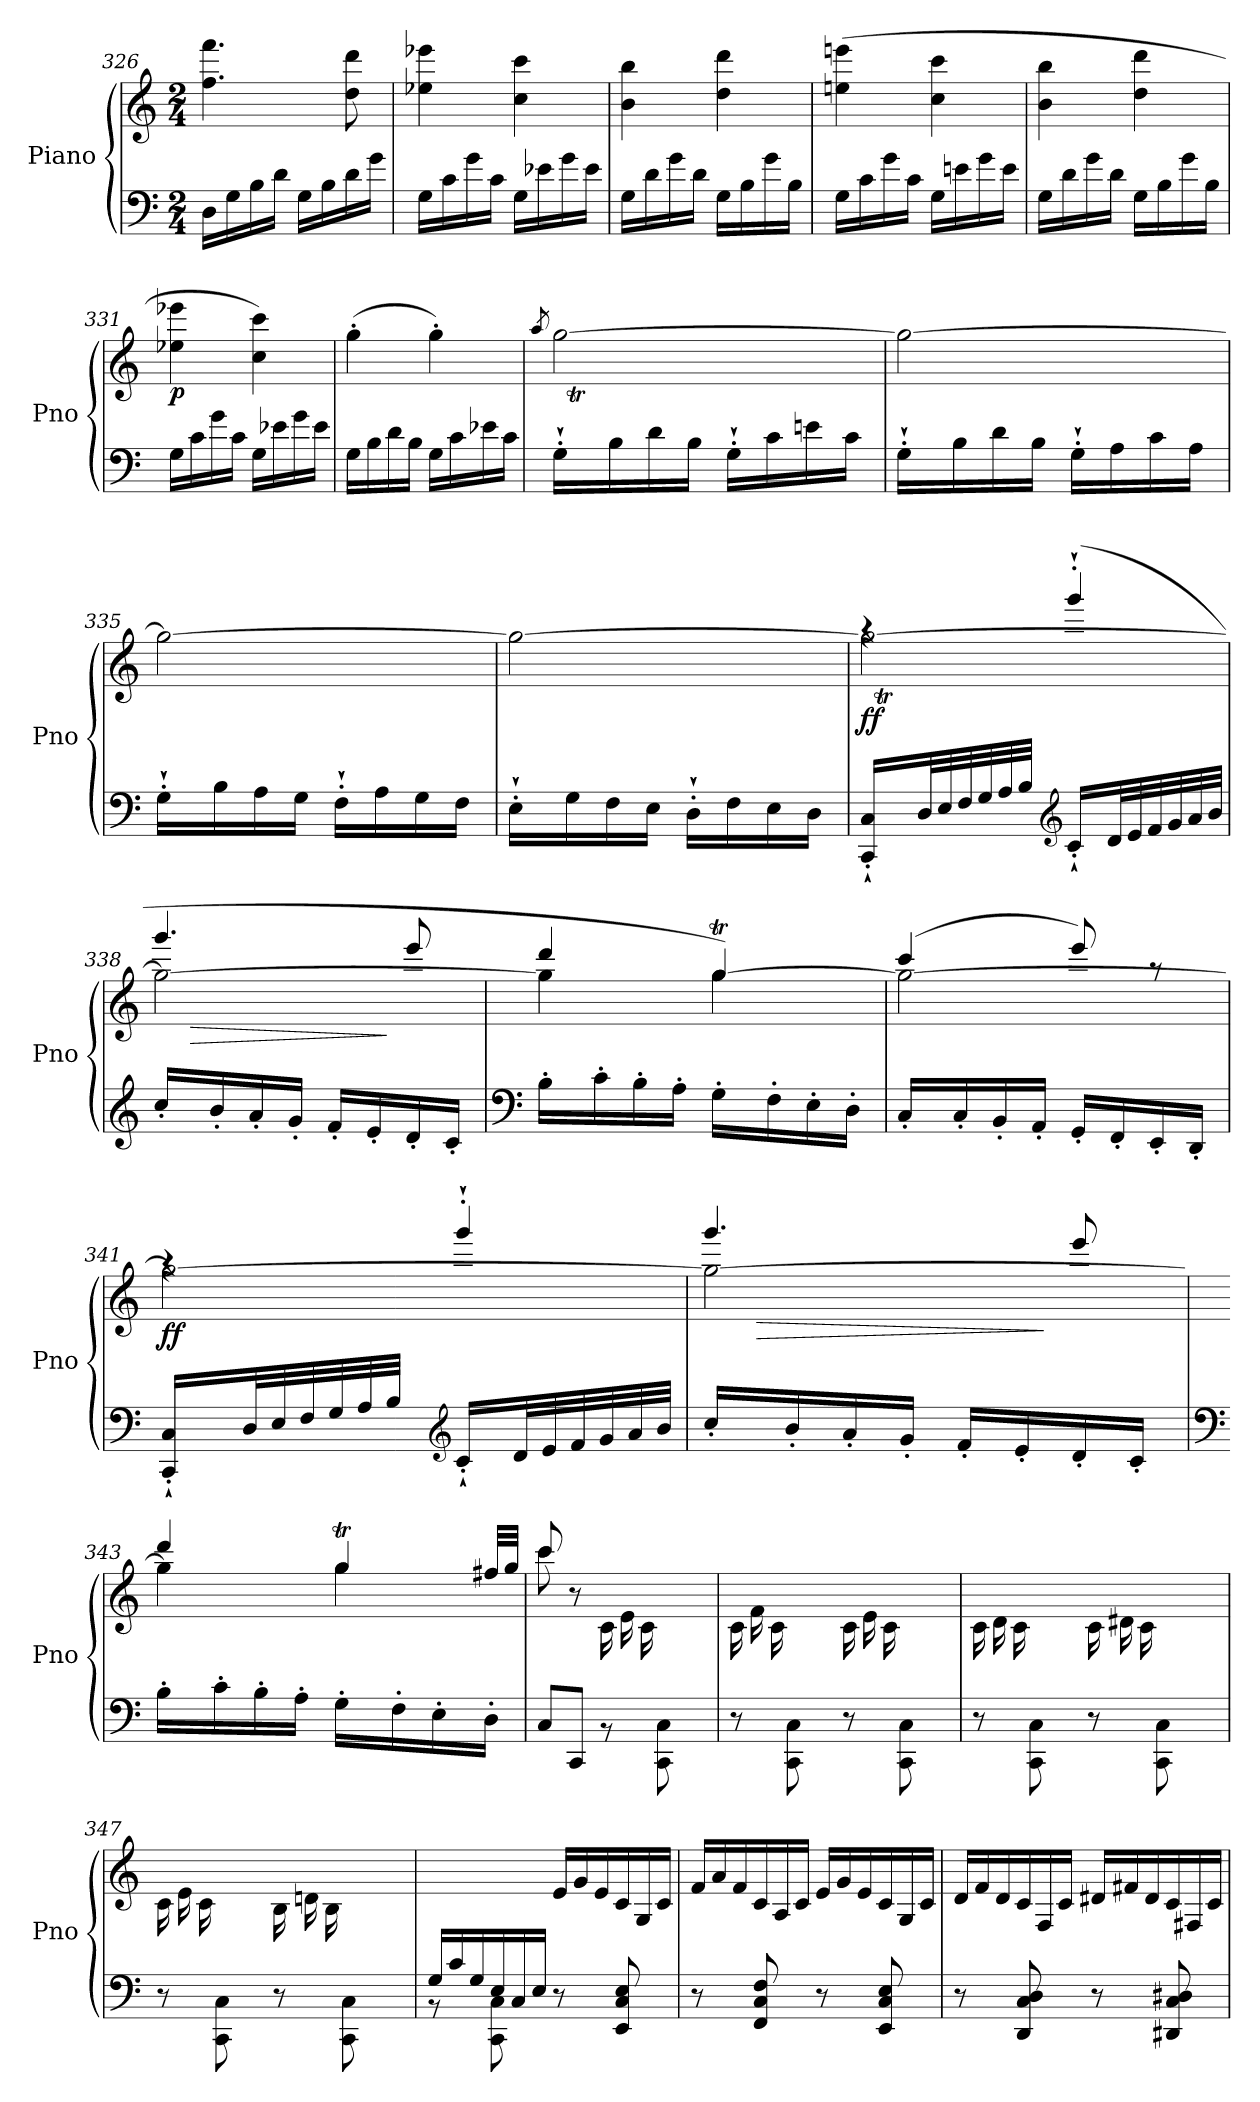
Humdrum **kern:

**kern	**kern	**dynam
*part1	*part1	*part1
*staff2	*staff1	*staff1/2
*I"Piano	*	*
*I'Pno	*	*
!!LO:PB:g=z
*clefF4	*clefG2	*
*k[]	*k[]	*
*M2/4	*M2/4	*
=326	=326	=326
16D\LL	4.ff\ 4.fff\	.
16G\	.	.
16B\	.	.
16d\JJ	.	.
16G\LL	.	.
16B\	.	.
16d\	8dd\ 8ddd\	.
16g\JJ	.	.
=327	=327	=327
16G\LL	4ee-X\ 4eee-X\	.
16c\	.	.
16g\	.	.
16c\JJ	.	.
16G\LL	4cc\ 4ccc\	.
16e-X\	.	.
16g\	.	.
16e-\JJ	.	.
=328	=328	=328
16G\LL	4b\ 4bb\	.
16d\	.	.
16g\	.	.
16d\JJ	.	.
16G\LL	4dd\ 4ddd\	.
16B\	.	.
16g\	.	.
16B\JJ	.	.
=329	=329	=329
!	!	!LO:DY:b
16G\LL	(>4een\ 4eeen\	other-dynamics
16c\	.	.
16g\	.	.
16c\JJ	.	.
16G\LL	4cc\ 4ccc\	.
16en\	.	.
16g\	.	.
16e\JJ	.	.
=330	=330	=330
16G\LL	4b\ 4bb\	.
16d\	.	.
16g\	.	.
16d\JJ	.	.
16G\LL	4dd\ 4ddd\	.
16B\	.	.
16g\	.	.
16B\JJ	.	.
!!LO:LB:g=z
=331	=331	=331
!	!	!LO:DY:b
16G\LL	4ee-X\ 4eee-X\	p
16c\	.	.
16g\	.	.
16c\JJ	.	.
!	!	!LO:DY:b
16G\LL	4cc\ 4ccc\)	other-dynamics
16e-X\	.	.
16g\	.	.
16e-\JJ	.	.
=332	=332	=332
16G\LL	(>4gg'\	.
16B\	.	.
16d\	.	.
16B\JJ	.	.
16G\LL	4gg'\)	.
16c\	.	.
16e-X\	.	.
16c\JJ	.	.
=333	=333	=333
.	8qaa/	.
*	*^	*
!	!	!	!LO:DY:b
16G'`\LL	[2gg\	32aaTLLLyy	other-dynamics
.	.	32ggyy	.
16B\	.	32aayy	.
.	.	32ggyy	.
16d\	.	32aayy	.
.	.	32ggyy	.
16B\JJ	.	32aayy	.
.	.	32ggJJJyy	.
16G'`\LL	.	32aaLLLyy	.
.	.	32ggyy	.
16c\	.	32aayy	.
.	.	32ggyy	.
16en\	.	32aayy	.
.	.	32ggyy	.
16c\JJ	.	32aayy	.
.	.	32ggJJJyy	.
!!LO:LB:g=z	!!
=334	=334	=334	=334
16G'`\LL	2gg\_	32aaLLLyy	.
.	.	32ggyy	.
16B\	.	32aayy	.
.	.	32ggyy	.
16d\	.	32aayy	.
.	.	32ggyy	.
16B\JJ	.	32aayy	.
.	.	32ggJJJyy	.
16G'`\LL	.	32aaLLLyy	.
.	.	32ggyy	.
16A\	.	32aayy	.
.	.	32ggyy	.
16c\	.	32aayy	.
.	.	32ggyy	.
16A\JJ	.	32aayy	.
.	.	32ggJJJyy	.
!!LO:LB:g=z	!!
=335	=335	=335	=335
16G'`\LL	2gg\_	32aaLLLyy	.
.	.	32ggyy	.
16B\	.	32aayy	.
.	.	32ggyy	.
16A\	.	32aayy	.
.	.	32ggyy	.
16G\JJ	.	32aayy	.
.	.	32ggJJJyy	.
16F'`\LL	.	32aaLLLyy	.
.	.	32ggyy	.
16A\	.	32aayy	.
.	.	32ggyy	.
16G\	.	32aayy	.
.	.	32ggyy	.
16F\JJ	.	32aayy	.
.	.	32ggJJJyy	.
=336	=336	=336	=336
16E'`\LL	2gg\_	32aaLLLyy	.
.	.	32ggyy	.
16G\	.	32aayy	.
.	.	32ggyy	.
16F\	.	32aayy	.
.	.	32ggyy	.
16E\JJ	.	32aayy	.
.	.	32ggJJJyy	.
16D'`\LL	.	32aaLLLyy	.
.	.	32ggyy	.
16F\	.	32aayy	.
.	.	32ggyy	.
16E\	.	32aayy	.
.	.	32ggyy	.
16D\JJ	.	32aaTTTyy	.
.	.	32ggJJJyy	.
=337	=337	=337	=337
*	*	*^	*
!	!	!	!	!LO:DY:b
16CC/'` 16C/'`LL	2gg\_	32aaTLLLyy	4raa	ff
.	.	32ggyy	.	.
32D/L	.	32aayy	.	.
32E/	.	32ggyy	.	.
32F/	.	32aayy	.	.
32G/	.	32ggyy	.	.
32A/	.	32aayy	.	.
32B/JJJ	.	32ggJJJyy	.	.
*clefG2	*	*	*	*
16c'`/LL	.	32aaLLLyy	(>4ggg'`/	.
.	.	32ggyy	.	.
32d/L	.	32aayy	.	.
32e/	.	32ggyy	.	.
32f/	.	32aayy	.	.
32g/	.	32ggyy	.	.
32a/	.	32aayy	.	.
32b/JJJ	.	32ggJJJyy	.	.
!!LO:LB:g=z	!!	!!
=338	=338	=338	=338	=338
16cc'/LL	2gg\_	32aaLLLyy	4.ggg/	.
!	!	!	!	!LO:HP:b
.	.	32ggyy	.	>
16b'/	.	32aayy	.	.
.	.	32ggyy	.	.
16a'/	.	32aayy	.	.
.	.	32ggyy	.	.
16g'/JJ	.	32aayy	.	.
.	.	32ggJJJyy	.	.
16f'/LL	.	32aaLLLyy	.	.
.	.	32ggyy	.	.
16e'/	.	32aayy	.	.
.	.	32ggyy	.	]
16d'/	.	32aayy	8eee/	.
.	.	32ggyy	.	.
16c'/JJ	.	32aayy	.	.
.	.	32ggJJJyy	.	.
=339	=339	=339	=339	=339
*clefF4	*	*	*	*
16B'\LL	4gg\]	32aaLLLyy	4ddd/	.
.	.	32ggyy	.	.
16c'\	.	32aayy	.	.
.	.	32ggyy	.	.
16B'\	.	32aayy	.	.
.	.	32ggyy	.	.
16A'\JJ	.	32aayy	.	.
.	.	32ggJJJyy	.	.
16G'\LL	[4ggT\	32aaLLLyy	4gg/)	.
.	.	32ggyy	.	.
16F'\	.	32aayy	.	.
.	.	32ggyy	.	.
16E'\	.	32aayy	.	.
.	.	32ggyy	.	.
16D'\JJ	.	32aayy	.	.
.	.	32ggJJJyy	.	.
=340	=340	=340	=340	=340
16C'/LL	2gg\_	32aaLLLyy	(>4ccc/	.
.	.	32ggyy	.	.
16C'/	.	32aayy	.	.
.	.	32ggyy	.	.
16BB'/	.	32aayy	.	.
.	.	32ggyy	.	.
16AA'/JJ	.	32aayy	.	.
.	.	32ggJJJyy	.	.
16GG'/LL	.	32aaLLLyy	8eee/)	.
.	.	32ggyy	.	.
16FF'/	.	32aayy	.	.
.	.	32ggyy	.	.
16EE'/	.	32aayy	8raa	.
.	.	32ggyy	.	.
16DD'/JJ	.	32aayy	.	.
.	.	32ggJJJyy	.	.
!!LO:PB:g=z	!!	!!
=341	=341	=341	=341	=341
!	!	!	!	!LO:DY:b
16CC/'` 16C/'`LL	2gg\_	32aaLLLyy	4raa	ff
.	.	32ggyy	.	.
32D/L	.	32aayy	.	.
32E/	.	32ggyy	.	.
32F/	.	32aayy	.	.
32G/	.	32ggyy	.	.
32A/	.	32aayy	.	.
32B/JJJ	.	32ggJJJyy	.	.
*clefG2	*	*	*	*
16c'`/LL	.	32aaLLLyy	4ggg'`/	.
.	.	32ggyy	.	.
32d/L	.	32aayy	.	.
32e/	.	32ggyy	.	.
32f/	.	32aayy	.	.
32g/	.	32ggyy	.	.
32a/	.	32aayy	.	.
32b/JJJ	.	32ggJJJyy	.	.
=342	=342	=342	=342	=342
16cc'/LL	2gg\_	32aaLLLyy	4.ggg/	.
!	!	!	!	!LO:HP:b
.	.	32ggyy	.	>
16b'/	.	32aayy	.	.
.	.	32ggyy	.	.
16a'/	.	32aayy	.	.
.	.	32ggyy	.	.
16g'/JJ	.	32aayy	.	.
.	.	32ggJJJyy	.	.
16f'/LL	.	32aaLLLyy	.	.
.	.	32ggyy	.	.
16e'/	.	32aayy	.	.
.	.	32ggyy	.	]
16d'/	.	32aayy	8eee/	.
.	.	32ggyy	.	.
16c'/JJ	.	32aayy	.	.
.	.	32ggJJJyy	.	.
!!LO:LB:g=z	!!	!!
=343	=343	=343	=343	=343
*clefF4	*	*	*	*
16B'\LL	4gg\]	32aaLLLyy	4ddd/	.
.	.	32ggyy	.	.
16c'\	.	32aayy	.	.
.	.	32ggyy	.	.
16B'\	.	32aayy	.	.
.	.	32ggyy	.	.
16A'\JJ	.	32aayy	.	.
.	.	32ggJJJyy	.	.
16G'\LL	4ggT\	32aaLLLyy	4gg/	.
.	.	32ggyy	.	.
16F'\	.	32aayy	.	.
.	.	32ggyy	.	.
16E'\	.	32aayy	.	.
.	.	32ggTTTJJJyy	.	.
16D'\JJ	.	32ff#X/LLL	.	.
.	.	32gg/JJJ	.	.
*	*	*v	*v	*
!!LO:LB:g=z
=344	=344	=344	=344
*^	*	*	*
4.ryy	8C/L	8ccc/	8ccc\	.
.	8CC/J	8r	8ryy	.
*	*	*Xtuplet	*	*
!	!	!	!	!LO:DY:b
.	8rBB	24c\LL	4ryy	other-dynamics
.	.	24e\	.	.
.	.	24c\	.	.
*Xtuplet	*	*	*	*
24G/	8CC\ 8C\	8ryy	.	.
24E/	.	.	.	.
24G/JJ	.	.	.	.
*	*	*v	*v	*
=345	=345	=345	=345
8ryy	8r	24c\LL	.
.	.	24f\	.
.	.	24c\	.
24A/	8CC\ 8C\	8ryy	.
24F/	.	.	.
24A/JJ	.	.	.
8ryy	8r	24c\LL	.
.	.	24e\	.
.	.	24c\	.
24G/	8CC\ 8C\	8ryy	.
24E/	.	.	.
24G/JJ	.	.	.
=346	=346	=346	=346
8ryy	8r	24c\LL	.
.	.	24d\	.
.	.	24c\	.
24F/	8CC\ 8C\	8ryy	.
24D/	.	.	.
24F/JJ	.	.	.
8ryy	8r	24c\LL	.
.	.	24d#X\	.
.	.	24c\	.
24F#X/	8CC\ 8C\	8ryy	.
24D#X/	.	.	.
24F#/JJ	.	.	.
=347	=347	=347	=347
8ryy	8r	24c\LL	.
.	.	24e\	.
.	.	24c\	.
24G/	8CC\ 8C\	8ryy	.
24E/	.	.	.
24G/JJ	.	.	.
8ryy	8r	24B\LL	.
.	.	24dn\	.
.	.	24B\	.
24Fn/	8CC\ 8C\	8ryy	.
24Dn/	.	.	.
24F/JJ	.	.	.
!!LO:PB:g=z
=348	=348	=348	=348
24G/LL	8r	4ryy	.
24c/	.	.	.
24G/	.	.	.
24E/	8CC\ 8C\	.	.
24C/	.	.	.
24E/JJ	.	.	.
4ryy	8r	24e/LL	.
.	.	24g/	.
.	.	24e/	.
.	8EE/ 8C/ 8E/	24c/	.
.	.	24G/	.
.	.	24c/JJ	.
*v	*v	*	*
=349	=349	=349
8r	24f/LL	.
.	24a/	.
.	24f/	.
8FF/ 8C/ 8F/	24c/	.
.	24A/	.
.	24c/JJ	.
8r	24e/LL	.
.	24g/	.
.	24e/	.
8EE/ 8C/ 8E/	24c/	.
.	24G/	.
.	24c/JJ	.
=350	=350	=350
8r	24d/LL	.
.	24f/	.
.	24d/	.
8DD/ 8C/ 8D/	24c/	.
.	24F/	.
.	24c/JJ	.
8r	24d#X/LL	.
.	24f#X/	.
.	24d#/	.
8DD#X/ 8C/ 8D#X/	24c/	.
.	24F#X/	.
.	24c/JJ	.
=	=	=
*-	*-	*-
